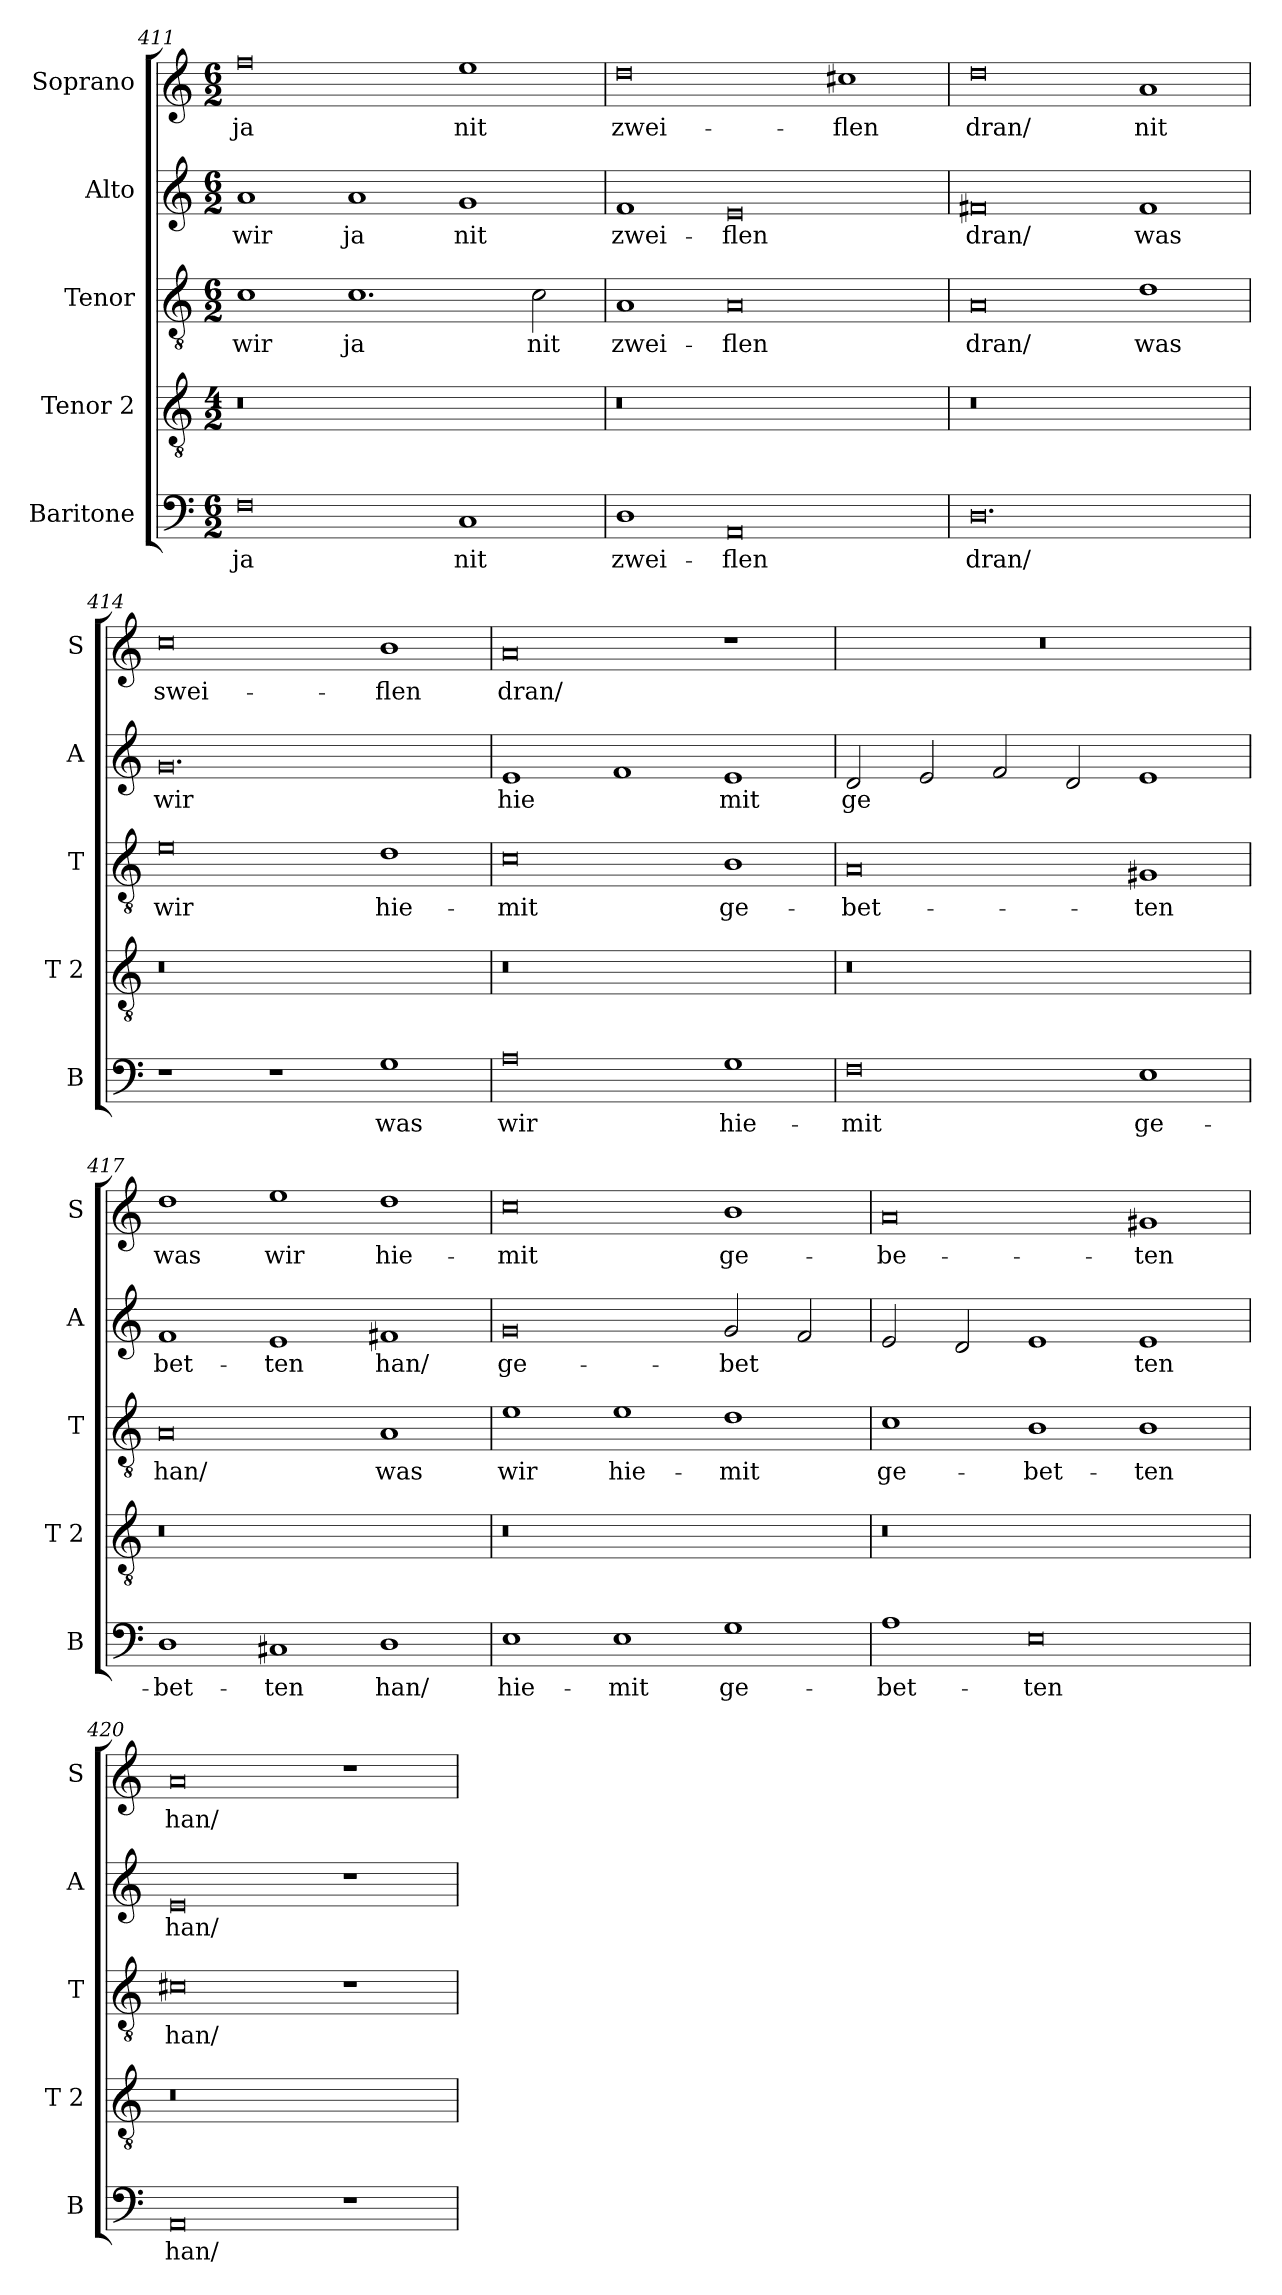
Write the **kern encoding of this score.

**kern	**text	**kern	**kern	**text	**kern	**text	**kern	**text
*part5	*part5	*part4	*part3	*part3	*part2	*part2	*part1	*part1
*staff5	*staff5	*staff4	*staff3	*staff3	*staff2	*staff2	*staff1	*staff1
*I"Baritone	*	*I"Tenor 2	*I"Tenor	*	*I"Alto	*	*I"Soprano	*
*I'B	*	*I'T 2	*I'T	*	*I'A	*	*I'S	*
*clefF4	*	*clefGv2	*clefGv2	*	*clefG2	*	*clefG2	*
*k[]	*	*k[]	*k[]	*	*k[]	*	*k[]	*
*C:	*	*C:	*C:	*	*C:	*	*C:	*
*M6/2	*	*M4/2	*M6/2	*	*M6/2	*	*M6/2	*
=411	=411	=411	=411	=411	=411	=411	=411	=411
!	!LO:LY:b:cj	!	!	!LO:LY:b:cj	!	!LO:LY:b:cj	!	!LO:LY:b:cj
0F	ja	0r	1c	wir	1a	wir	0ff	ja
!	!	!	!	!LO:LY:b:cj	!	!LO:LY:b:cj	!	!
.	.	.	1.c	ja	1a	ja	.	.
!	!LO:LY:b:cj	!	!	!	!	!LO:LY:b:cj	!	!LO:LY:b:cj
1C	nit	1ryy	.	.	1g	nit	1ee	nit
!	!	!	!	!LO:LY:b:cj	!	!	!	!
.	.	.	2c\	nit	.	.	.	.
=412	=412	=412	=412	=412	=412	=412	=412	=412
!	!LO:LY:b:cj	!	!	!LO:LY:b:cj	!	!LO:LY:b:cj	!	!LO:LY:b:cj
1D	zwei-	0r	1A	zwei-	1f	zwei-	0dd	zwei-
!	!LO:LY:b:cj	!	!	!LO:LY:b:cj	!	!LO:LY:b:cj	!	!
0AA	-flen	.	0A	-flen	0e	-flen	.	.
!	!	!	!	!	!	!	!	!LO:LY:b:cj
.	.	1ryy	.	.	.	.	1cc#X	-flen
!!LO:LB:g=z
=413	=413	=413	=413	=413	=413	=413	=413	=413
!	!LO:LY:b:cj	!	!	!LO:LY:b:cj	!	!LO:LY:b:cj	!	!LO:LY:b:cj
0.D	dran/	0r	0A	dran/	0f#X	dran/	0dd	dran/
!	!	!	!	!LO:LY:b:cj	!	!LO:LY:b:cj	!	!LO:LY:b:cj
.	.	1ryy	1d	was	1f#	was	1a	nit
=414	=414	=414	=414	=414	=414	=414	=414	=414
!	!	!	!	!LO:LY:b:cj	!	!LO:LY:b:cj	!	!LO:LY:b:cj
1r	.	0r	0e	wir	0.g	wir	0cc	swei-
1r	.	.	.	.	.	.	.	.
!	!LO:LY:b:cj	!	!	!LO:LY:b:cj	!	!	!	!LO:LY:b:cj
1G	was	1ryy	1d	hie-	.	.	1b	-flen
=415	=415	=415	=415	=415	=415	=415	=415	=415
!	!LO:LY:b:cj	!	!	!LO:LY:b:cj	!	!LO:LY:b:cj	!	!LO:LY:b:cj
0A	wir	0r	0c	-mit	1e	hie-	0a	dran/
!	!	!	!	!	!	!LO:LY:b:cj	!	!
.	.	.	.	.	1f	--	.	.
!	!LO:LY:b:cj	!	!	!LO:LY:b:cj	!	!LO:LY:b:cj	!	!
1G	hie-	1ryy	1B	ge-	1e	-mit	1r	.
=416	=416	=416	=416	=416	=416	=416	=416	=416
!	!LO:LY:b:cj	!	!	!LO:LY:b:cj	!	!LO:LY:b:cj	!	!
0F	-mit	0r	0A	-bet-	2d/	ge-	0.r	.
!	!	!	!	!	!	!LO:LY:b:cj	!	!
.	.	.	.	.	2e/	--	.	.
!	!	!	!	!	!	!LO:LY:b:cj	!	!
.	.	.	.	.	2f/	--	.	.
!	!	!	!	!	!	!LO:LY:b:cj	!	!
.	.	.	.	.	2d/	--	.	.
!	!LO:LY:b:cj	!	!	!LO:LY:b:cj	!	!LO:LY:b:cj	!	!
1E	ge-	1ryy	1G#X	-ten	1e	--	.	.
=417	=417	=417	=417	=417	=417	=417	=417	=417
!	!LO:LY:b:cj	!	!	!LO:LY:b:cj	!	!LO:LY:b:cj	!	!LO:LY:b:cj
1D	-bet-	0r	0A	han/	1f	-bet-	1dd	was
!	!LO:LY:b:cj	!	!	!	!	!LO:LY:b:cj	!	!LO:LY:b:cj
1C#X	-ten	.	.	.	1e	-ten	1ee	wir
!	!LO:LY:b:cj	!	!	!LO:LY:b:cj	!	!LO:LY:b:cj	!	!LO:LY:b:cj
1D	han/	1ryy	1A	was	1f#X	han/	1dd	hie-
=418	=418	=418	=418	=418	=418	=418	=418	=418
!	!LO:LY:b:cj	!	!	!LO:LY:b:cj	!	!LO:LY:b:cj	!	!LO:LY:b:cj
1E	hie-	0r	1e	wir	0g	ge-	0cc	-mit
!	!LO:LY:b:cj	!	!	!LO:LY:b:cj	!	!	!	!
1E	-mit	.	1e	hie-	.	.	.	.
!	!LO:LY:b:cj	!	!	!LO:LY:b:cj	!	!LO:LY:b:cj	!	!LO:LY:b:cj
1G	ge-	1ryy	1d	-mit	2g/	-bet-	1b	ge-
!	!	!	!	!	!	!LO:LY:b:cj	!	!
.	.	.	.	.	2f/	--	.	.
!!LO:PB:g=z
=419	=419	=419	=419	=419	=419	=419	=419	=419
!	!LO:LY:b:cj	!	!	!LO:LY:b:cj	!	!LO:LY:b:cj	!	!LO:LY:b:cj
1A	-bet-	0r	1c	ge-	2e/	--	0a	-be-
!	!	!	!	!	!	!LO:LY:b:cj	!	!
.	.	.	.	.	2d/	--	.	.
!	!LO:LY:b:cj	!	!	!LO:LY:b:cj	!	!LO:LY:b:cj	!	!
0E	-ten	.	1B	-bet-	1e	--	.	.
!	!	!	!	!LO:LY:b:cj	!	!LO:LY:b:cj	!	!LO:LY:b:cj
.	.	1ryy	1B	-ten	1e	-ten	1g#X	-ten
=420	=420	=420	=420	=420	=420	=420	=420	=420
!	!LO:LY:b:cj	!	!	!LO:LY:b:cj	!	!LO:LY:b:cj	!	!LO:LY:b:cj
0AA	han/	0r	0c#X	han/	0e	han/	0a	han/
1r	.	1ryy	1r	.	1r	.	1r	.
=	=	=	=	=	=	=	=	=
*-	*-	*-	*-	*-	*-	*-	*-	*-
